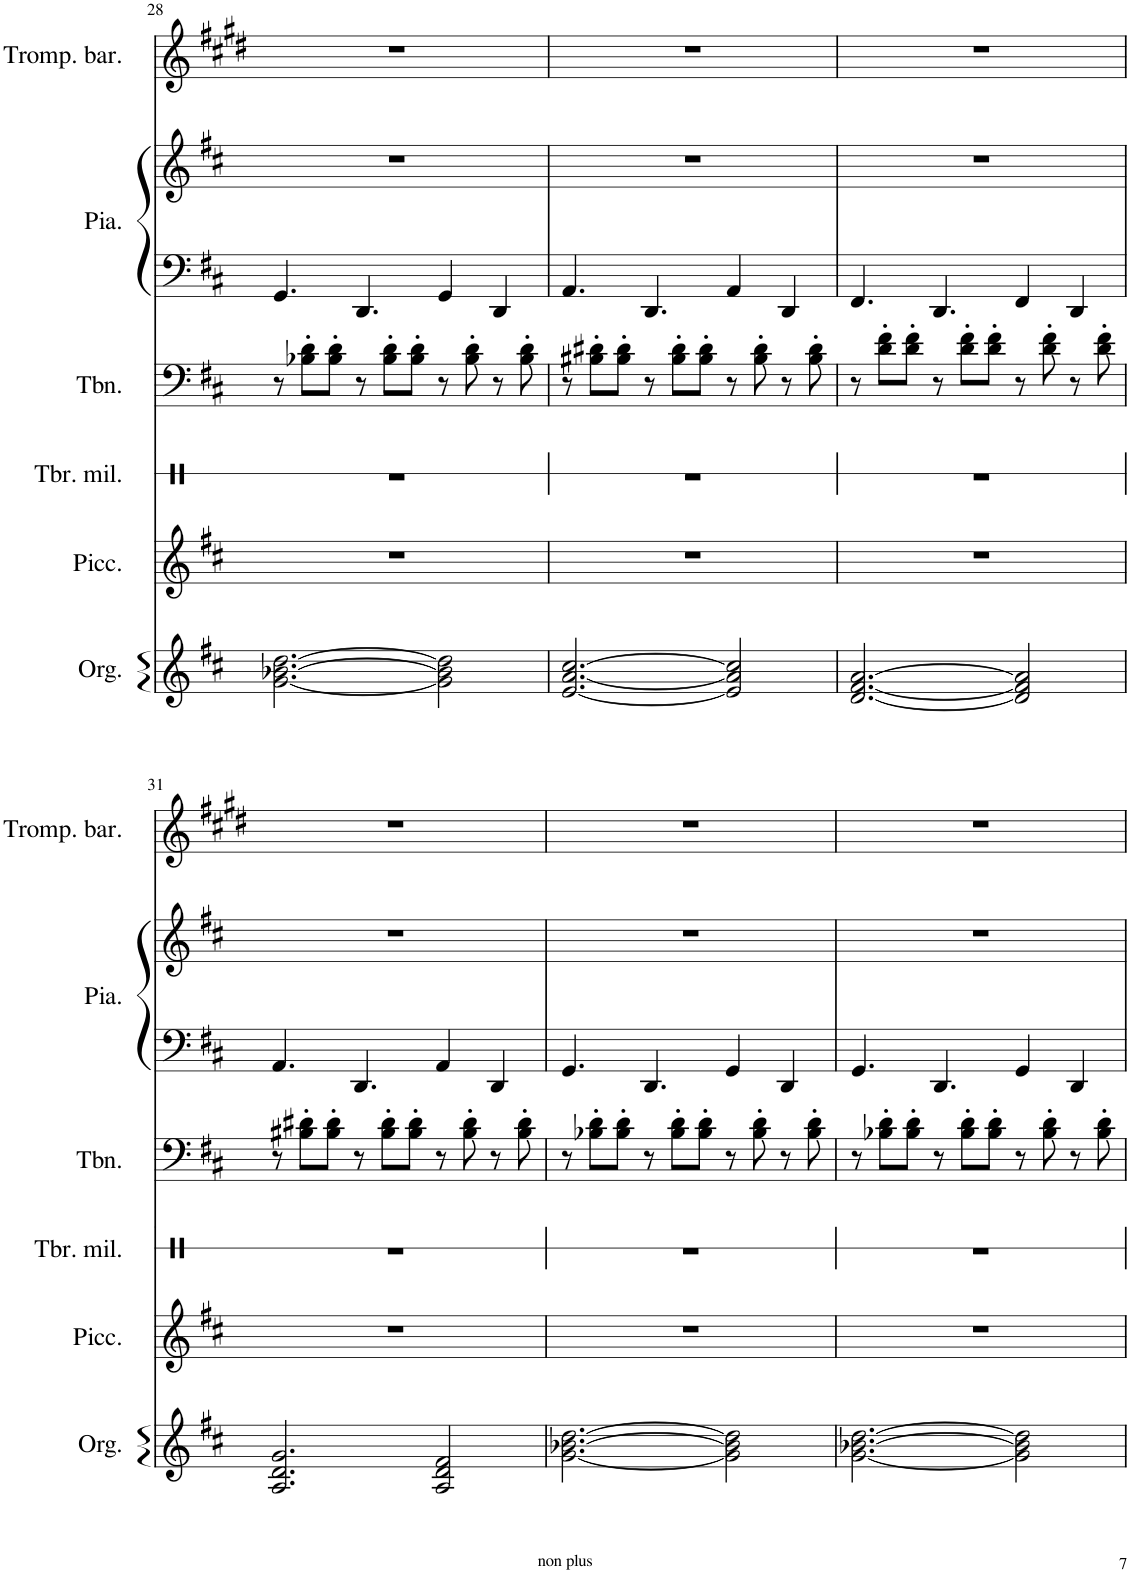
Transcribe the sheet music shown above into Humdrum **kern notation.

**kern	**kern	**kern	**kern	**kern	**kern	**kern
*part6	*part5	*part4	*part3	*part2	*part2	*part1
*staff7	*staff6	*staff5	*staff4	*staff3	*staff2	*staff1
*I"Orgue	*I"Piccolo	*I"Tambour militaire	*I"Trombone	*I"Piano	*	*I"Trompette baroque
*I'Org.	*I'Picc.	*I'Tbr. mil.	*I'Tbn.	*I'Pia.	*	*I'Tromp. bar.
!!LO:PB:g=z
*clefG2	*clefG2	*clefX	*clefF4	*clefF4	*clefG2	*clefG2
*	*Trd-7c-12	*	*	*	*	*Trd1c2
*k[f#c#]	*k[f#c#]	*k[f#c#]	*k[f#c#]	*k[f#c#]	*k[f#c#]	*k[f#c#g#d#]
*M10/8	*M10/8	*M10/8	*M10/8	*M10/8	*M10/8	*M10/8
=28	=28	=28	=28	=28	=28	=28
[2.g\ [2.b-X\ [2.dd\	4%5r	4%5r	8r	4.GG/	4%5r	4%5r
.	.	.	8B-X\' 8d\'L	.	.	.
.	.	.	8B-\' 8d\'J	.	.	.
.	.	.	8r	4.DD/	.	.
.	.	.	8B-\' 8d\'L	.	.	.
.	.	.	8B-\' 8d\'J	.	.	.
2g\] 2b-\] 2dd\]	.	.	8r	4GG/	.	.
.	.	.	8B-\' 8d\'	.	.	.
.	.	.	8r	4DD/	.	.
.	.	.	8B-\' 8d\'	.	.	.
=29	=29	=29	=29	=29	=29	=29
[2.e/ [2.a/ [2.cc#/	4%5r	4%5r	8r	4.AA/	4%5r	4%5r
.	.	.	8B#X\' 8d#X\'L	.	.	.
.	.	.	8B#\' 8d#\'J	.	.	.
.	.	.	8r	4.DD/	.	.
.	.	.	8B#\' 8d#\'L	.	.	.
.	.	.	8B#\' 8d#\'J	.	.	.
2e/] 2a/] 2cc#/]	.	.	8r	4AA/	.	.
.	.	.	8B#\' 8d#\'	.	.	.
.	.	.	8r	4DD/	.	.
.	.	.	8B#\' 8d#\'	.	.	.
=30	=30	=30	=30	=30	=30	=30
[2.d/ [2.f#/ [2.a/	4%5r	4%5r	8r	4.FF#/	4%5r	4%5r
.	.	.	8d\' 8f#\'L	.	.	.
.	.	.	8d\' 8f#\'J	.	.	.
.	.	.	8r	4.DD/	.	.
.	.	.	8d\' 8f#\'L	.	.	.
.	.	.	8d\' 8f#\'J	.	.	.
2d/] 2f#/] 2a/]	.	.	8r	4FF#/	.	.
.	.	.	8d\' 8f#\'	.	.	.
.	.	.	8r	4DD/	.	.
.	.	.	8d\' 8f#\'	.	.	.
!!LO:LB:g=z
=31	=31	=31	=31	=31	=31	=31
2.A/ 2.d/ 2.g/	4%5r	4%5r	8r	4.AA/	4%5r	4%5r
.	.	.	8B#X\' 8d#X\'L	.	.	.
.	.	.	8B#\' 8d#\'J	.	.	.
.	.	.	8r	4.DD/	.	.
.	.	.	8B#\' 8d#\'L	.	.	.
.	.	.	8B#\' 8d#\'J	.	.	.
2A/ 2d/ 2f#/	.	.	8r	4AA/	.	.
.	.	.	8B#\' 8d#\'	.	.	.
.	.	.	8r	4DD/	.	.
.	.	.	8B#\' 8d#\'	.	.	.
=32	=32	=32	=32	=32	=32	=32
[2.g\ [2.b-X\ [2.dd\	4%5r	4%5r	8r	4.GG/	4%5r	4%5r
.	.	.	8B-X\' 8d\'L	.	.	.
.	.	.	8B-\' 8d\'J	.	.	.
.	.	.	8r	4.DD/	.	.
.	.	.	8B-\' 8d\'L	.	.	.
.	.	.	8B-\' 8d\'J	.	.	.
2g\] 2b-\] 2dd\]	.	.	8r	4GG/	.	.
.	.	.	8B-\' 8d\'	.	.	.
.	.	.	8r	4DD/	.	.
.	.	.	8B-\' 8d\'	.	.	.
=33	=33	=33	=33	=33	=33	=33
[2.g\ [2.b-X\ [2.dd\	4%5r	4%5r	8r	4.GG/	4%5r	4%5r
.	.	.	8B-X\' 8d\'L	.	.	.
.	.	.	8B-\' 8d\'J	.	.	.
.	.	.	8r	4.DD/	.	.
.	.	.	8B-\' 8d\'L	.	.	.
.	.	.	8B-\' 8d\'J	.	.	.
2g\] 2b-\] 2dd\]	.	.	8r	4GG/	.	.
.	.	.	8B-\' 8d\'	.	.	.
.	.	.	8r	4DD/	.	.
.	.	.	8B-\' 8d\'	.	.	.
=	=	=	=	=	=	=
*-	*-	*-	*-	*-	*-	*-
